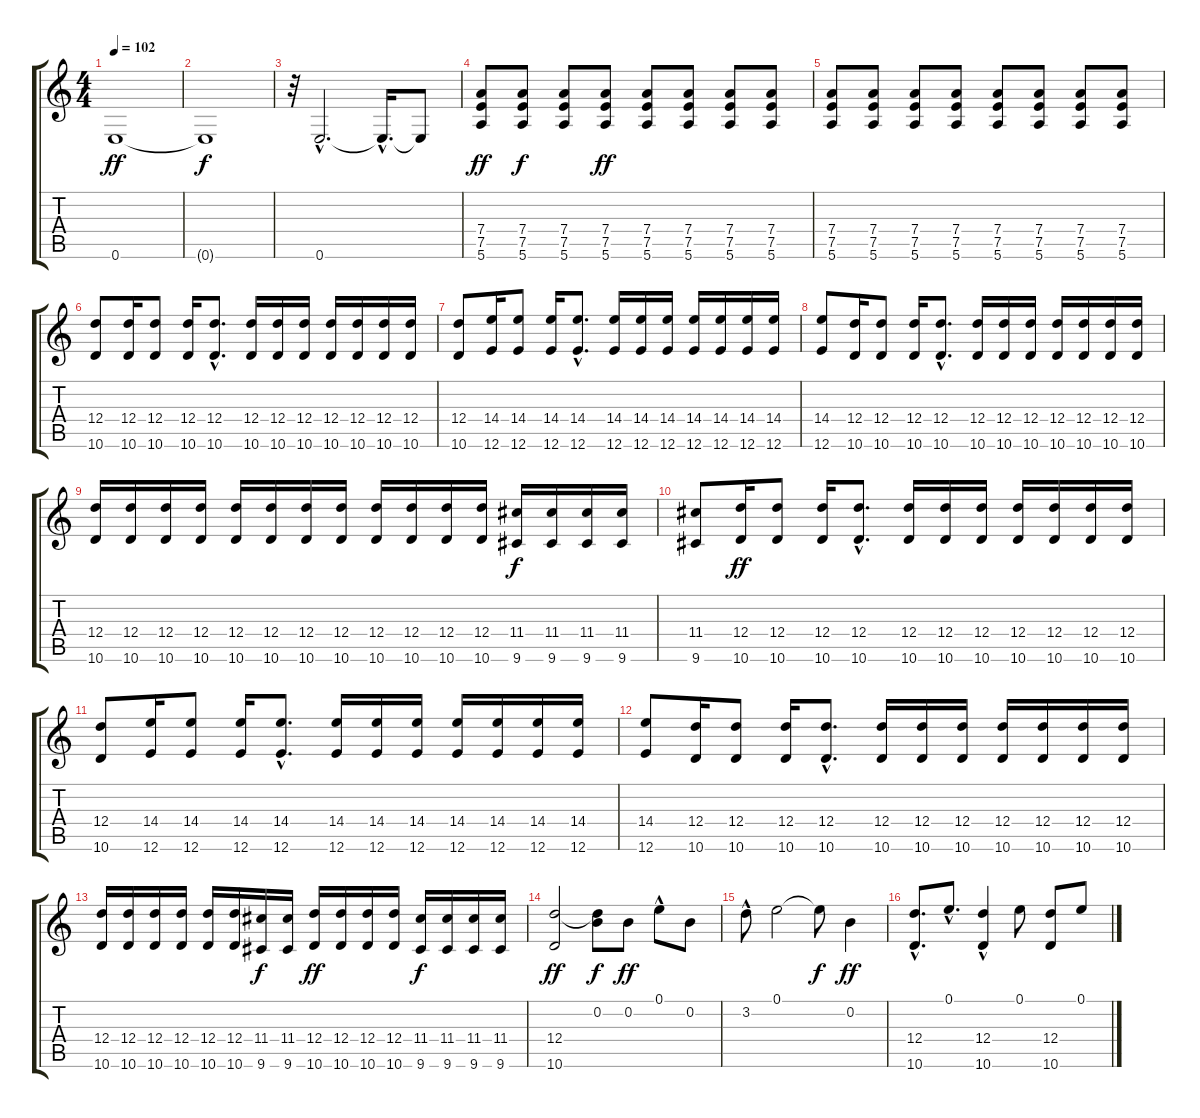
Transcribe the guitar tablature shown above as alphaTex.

\track "" {instrument distortionguitar}
\staff {score tabs}
\tuning (E4 B3 G3 D3 A2 E2) {hide}
\ts (4 4)
\tempo 102
\clef g2
\ks c
0.6.1{dy ff} |
0.6{t}.1{dy f} |
r.32 0.6{hac}.2{d} 0.6{hac t}.16{d} 0.6{t}.8 |
(7.4 7.5 5.6).8{dy ff} (7.4 7.5 5.6).8{dy f} (7.4 7.5 5.6).8 (7.4 7.5 5.6).8{dy ff} (7.4 7.5 5.6).8 (7.4 7.5 5.6).8 (7.4 7.5 5.6).8 (7.4 7.5 5.6).8 |
(7.4 7.5 5.6).8 (7.4 7.5 5.6).8 (7.4 7.5 5.6).8 (7.4 7.5 5.6).8 (7.4 7.5 5.6).8 (7.4 7.5 5.6).8 (7.4 7.5 5.6).8 (7.4 7.5 5.6).8 |
(12.4 10.6).8 (12.4 10.6).16 (12.4 10.6).8 (12.4 10.6).16 (12.4{hac} 10.6{hac}).8{d} (12.4 10.6).16 (12.4 10.6).16 (12.4 10.6).16 (12.4 10.6).16 (12.4 10.6).16 (12.4 10.6).16 (12.4 10.6).16 |
(12.4 10.6).8 (14.4 12.6).16 (14.4 12.6).8 (14.4 12.6).16 (14.4{hac} 12.6{hac}).8{d} (14.4 12.6).16 (14.4 12.6).16 (14.4 12.6).16 (14.4 12.6).16 (14.4 12.6).16 (14.4 12.6).16 (14.4 12.6).16 |
(14.4 12.6).8 (12.4 10.6).16 (12.4 10.6).8 (12.4 10.6).16 (12.4{hac} 10.6{hac}).8{d} (12.4 10.6).16 (12.4 10.6).16 (12.4 10.6).16 (12.4 10.6).16 (12.4 10.6).16 (12.4 10.6).16 (12.4 10.6).16 |
(12.4 10.6).16 (12.4 10.6).16 (12.4 10.6).16 (12.4 10.6).16 (12.4 10.6).16 (12.4 10.6).16 (12.4 10.6).16 (12.4 10.6).16 (12.4 10.6).16 (12.4 10.6).16 (12.4 10.6).16 (12.4 10.6).16 (11.4 9.6).16{dy f} (11.4 9.6).16 (11.4 9.6).16 (11.4 9.6).16 |
(11.4 9.6).8 (12.4 10.6).16{dy ff} (12.4 10.6).8 (12.4 10.6).16 (12.4{hac} 10.6{hac}).8{d} (12.4 10.6).16 (12.4 10.6).16 (12.4 10.6).16 (12.4 10.6).16 (12.4 10.6).16 (12.4 10.6).16 (12.4 10.6).16 |
(12.4 10.6).8 (14.4 12.6).16 (14.4 12.6).8 (14.4 12.6).16 (14.4{hac} 12.6{hac}).8{d} (14.4 12.6).16 (14.4 12.6).16 (14.4 12.6).16 (14.4 12.6).16 (14.4 12.6).16 (14.4 12.6).16 (14.4 12.6).16 |
(14.4 12.6).8 (12.4 10.6).16 (12.4 10.6).8 (12.4 10.6).16 (12.4{hac} 10.6{hac}).8{d} (12.4 10.6).16 (12.4 10.6).16 (12.4 10.6).16 (12.4 10.6).16 (12.4 10.6).16 (12.4 10.6).16 (12.4 10.6).16 |
(12.4 10.6).16 (12.4 10.6).16 (12.4 10.6).16 (12.4 10.6).16 (12.4 10.6).16 (12.4 10.6).16 (11.4 9.6).16{dy f} (11.4 9.6).16 (12.4 10.6).16{dy ff} (12.4 10.6).16 (12.4 10.6).16 (12.4 10.6).16 (11.4 9.6).16{dy f} (11.4 9.6).16 (11.4 9.6).16 (11.4 9.6).16 |
(12.4 10.6).2{dy ff} (0.2 12.4{t}).8{dy f} 0.2.8{dy ff} 0.1{hac}.8 0.2.8 |
3.2{hac}.8 0.1.2 0.1{t}.8{dy f} 0.2.4{dy ff} |
(12.4{hac} 10.6{hac}).8{d} 0.1{hac}.8{d} (12.4{hac} 10.6).4 0.1.8 (12.4 10.6).8 0.1.8
